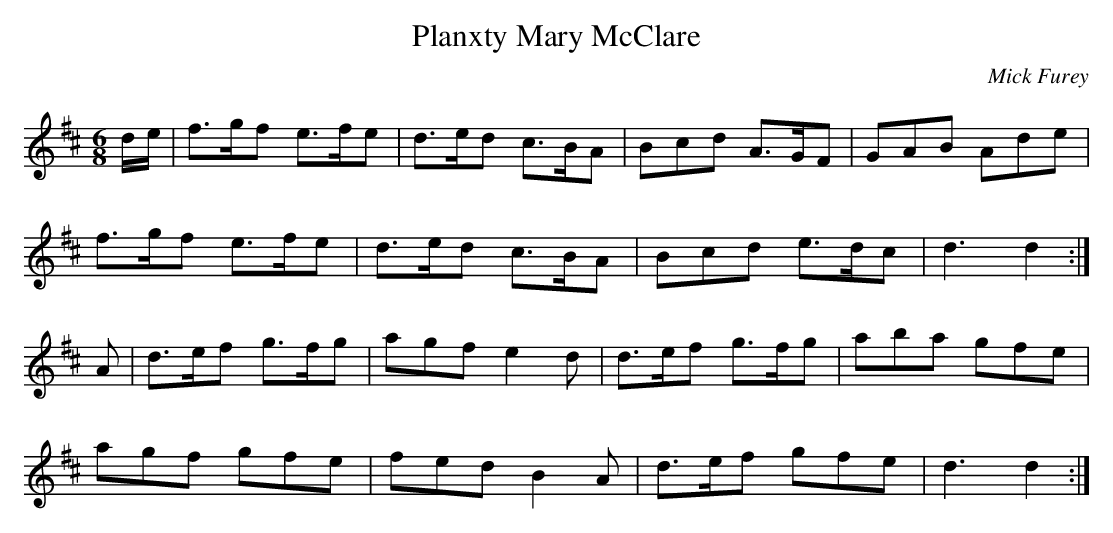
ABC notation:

X:1
T: Planxty Mary McClare
C: Mick Furey
L: 1/8
M: 6/8
K: D
d/e/ | f>gf e>fe | d>ed c>BA | Bcd A>GF | GAB Ade |
f>gf e>fe | d>ed c>BA | Bcd e>dc | d3 d2 :|
A | d>ef g>fg | agf e2d | d>ef g>fg| aba gfe |
agf gfe | fed B2A | d>ef gfe | d3 d2 :|
